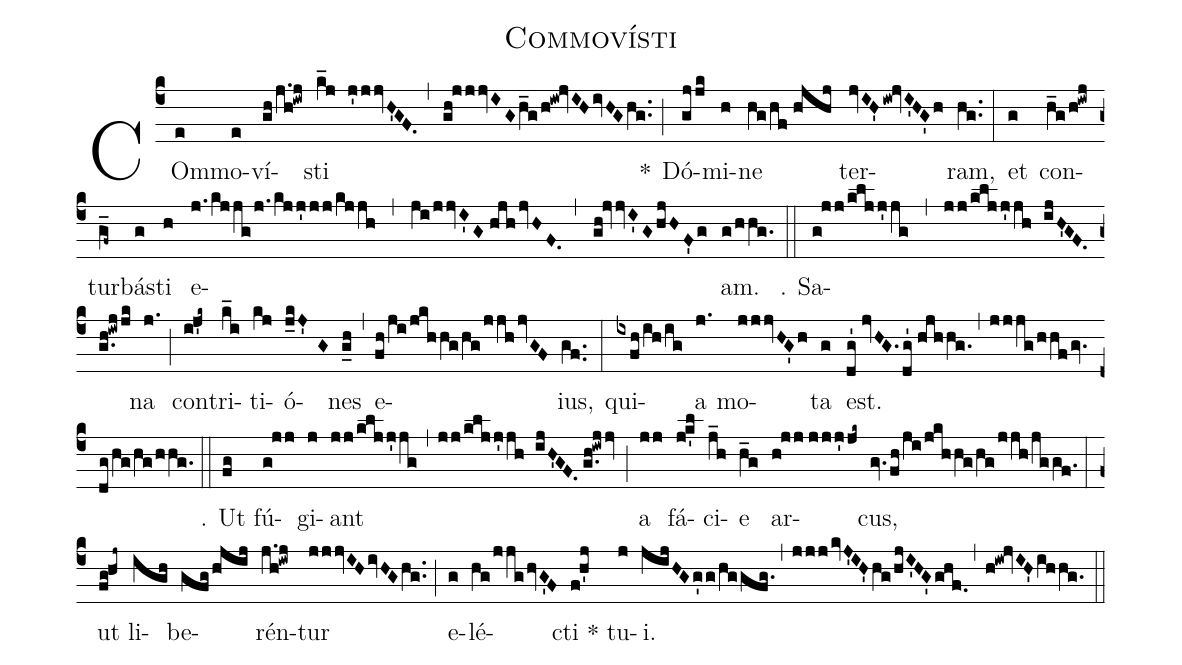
name:Commovísti;
%%
(c4) COm(e)mo(e)ví(gh!/j.h!iwj)sti(k_j j'jjvH'GF.,gh!jjjvIG/h_g/h!iw!jvIHivHGhg..) *(;)
Dó(gjjk)mi(h)ne(hg!/hf!//hjhj) ter(jvIH'iw!jvI'HG'h)ram,(hg..) (:)
et(g) con(h_g!/h!iwj)tur(g_f~)bá(g)sti(h) e(j.!/kjjg/j.!/kjj'jj!/kjjh,ji!/jjvI'G//hjhjvHF.,gh!jvvI'GhjHF'g)am.(g!/hhg.) (::)

℣. Sa(g!jj!/kljj'jg,jj!/kljj'jh ijH'GF.//g.h!iwjjk)na(j.) (;)
con(i!j'k~)tri(k_i)ti(kj)ó(j_kJ'G)nes(g_h) (,)
e(fh!/ji!/jkhhg/hg/jjhjvGF)ius,(gf..) (:)
qui(ixfh!/ih!/ig)a(j.) mo(jjjvHG'h)ta(g) est.(dg'!//jvHG./dg'!//hjhhg.,jjjg/hhfgv./dg!/hg!/hg!/hhg.) (::)

℣. Ut(fg) fú(g!jj)gi(j)ant(jj!/kljj'jg,jj!/kljj'jh ijH'GF.//g.h!iwjjv) (;)
a(jj) fá(j!k'l)ci(j_h)e(h_g) ar(h!jj!//jjj'jk~)cus,(gv.fh!/ji/jkhhg/hg/jjh!/jggf.) (:)
ut(fg!hj~) li(igh)be(gfg!/hjij)rén(j.h!iwj)tur(jjjvIHivHGhg..) (;)
e(g)lé(hg!/jjghvG'F)cti *(f!h'j) tu(j)i.(jijHGg'g!/hggfg.,jjjkvJ'IH'hg/hjI'HG'ghf.,h!iw!jvIH'ihhg.) (::)
